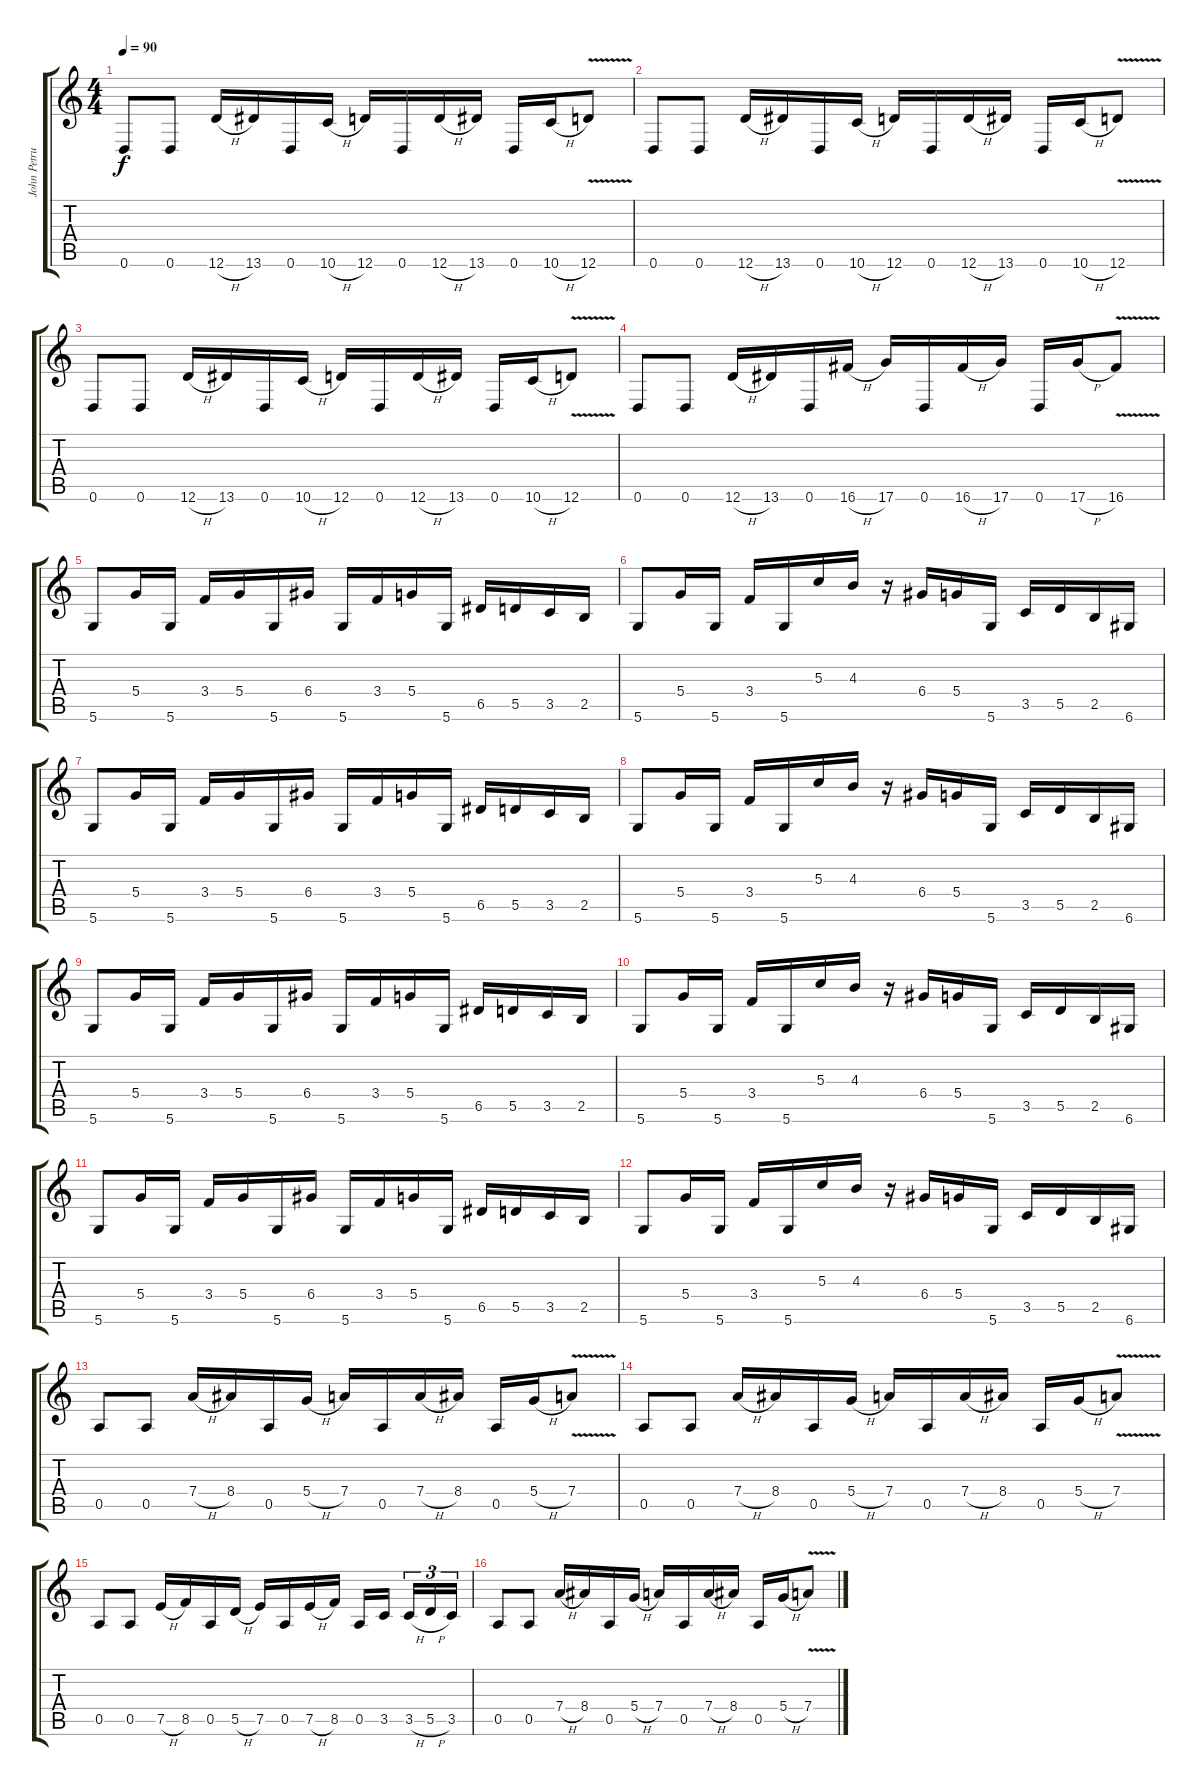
\track ("John Petrucci" "John Petru") {instrument acousticguitarsteel}
\staff {score tabs}
\tuning (E4 B3 G3 D3 A2 D2) {hide}
\ts (4 4)
\tempo 90
\clef g2
\ks c
0.6.8{dy f} 0.6.8 12.6{h}.16 13.6.16 0.6.16 10.6{h}.16 12.6.16 0.6.16 12.6{h}.16 13.6.16 0.6.16 10.6{h}.16 12.6{v}.8 |
0.6.8 0.6.8 12.6{h}.16 13.6.16 0.6.16 10.6{h}.16 12.6.16 0.6.16 12.6{h}.16 13.6.16 0.6.16 10.6{h}.16 12.6{v}.8 |
0.6.8 0.6.8 12.6{h}.16 13.6.16 0.6.16 10.6{h}.16 12.6.16 0.6.16 12.6{h}.16 13.6.16 0.6.16 10.6{h}.16 12.6{v}.8 |
0.6.8 0.6.8 12.6{h}.16 13.6.16 0.6.16 16.6{h}.16 17.6.16 0.6.16 16.6{h}.16 17.6.16 0.6.16 17.6{h}.16 16.6{v}.8 |
5.6.8 5.4.16 5.6.16 3.4.16 5.4.16 5.6.16 6.4.16 5.6.16 3.4.16 5.4.16 5.6.16 6.5.16 5.5.16 3.5.16 2.5.16 |
5.6.8 5.4.16 5.6.16 3.4.16 5.6.16 5.3.16 4.3.16 r.16 6.4.16 5.4.16 5.6.16 3.5.16 5.5.16 2.5.16 6.6.16 |
5.6.8 5.4.16 5.6.16 3.4.16 5.4.16 5.6.16 6.4.16 5.6.16 3.4.16 5.4.16 5.6.16 6.5.16 5.5.16 3.5.16 2.5.16 |
5.6.8 5.4.16 5.6.16 3.4.16 5.6.16 5.3.16 4.3.16 r.16 6.4.16 5.4.16 5.6.16 3.5.16 5.5.16 2.5.16 6.6.16 |
5.6.8 5.4.16 5.6.16 3.4.16 5.4.16 5.6.16 6.4.16 5.6.16 3.4.16 5.4.16 5.6.16 6.5.16 5.5.16 3.5.16 2.5.16 |
5.6.8 5.4.16 5.6.16 3.4.16 5.6.16 5.3.16 4.3.16 r.16 6.4.16 5.4.16 5.6.16 3.5.16 5.5.16 2.5.16 6.6.16 |
5.6.8 5.4.16 5.6.16 3.4.16 5.4.16 5.6.16 6.4.16 5.6.16 3.4.16 5.4.16 5.6.16 6.5.16 5.5.16 3.5.16 2.5.16 |
5.6.8 5.4.16 5.6.16 3.4.16 5.6.16 5.3.16 4.3.16 r.16 6.4.16 5.4.16 5.6.16 3.5.16 5.5.16 2.5.16 6.6.16 |
0.5.8 0.5.8 7.4{h}.16 8.4.16 0.5.16 5.4{h}.16 7.4.16 0.5.16 7.4{h}.16 8.4.16 0.5.16 5.4{h}.16 7.4{v}.8 |
0.5.8 0.5.8 7.4{h}.16 8.4.16 0.5.16 5.4{h}.16 7.4.16 0.5.16 7.4{h}.16 8.4.16 0.5.16 5.4{h}.16 7.4{v}.8 |
0.5.8 0.5.8 7.5{h}.16 8.5.16 0.5.16 5.5{h}.16 7.5.16 0.5.16 7.5{h}.16 8.5.16 0.5.16 3.5.16{beam splitsecondary} 3.5{h}.16{tu (3 2)} 5.5{h}.16{tu (3 2)} 3.5.16{tu (3 2)} |
0.5.8 0.5.8 7.4{h}.16 8.4.16 0.5.16 5.4{h}.16 7.4.16 0.5.16 7.4{h}.16 8.4.16 0.5.16 5.4{h}.16 7.4{v}.8
